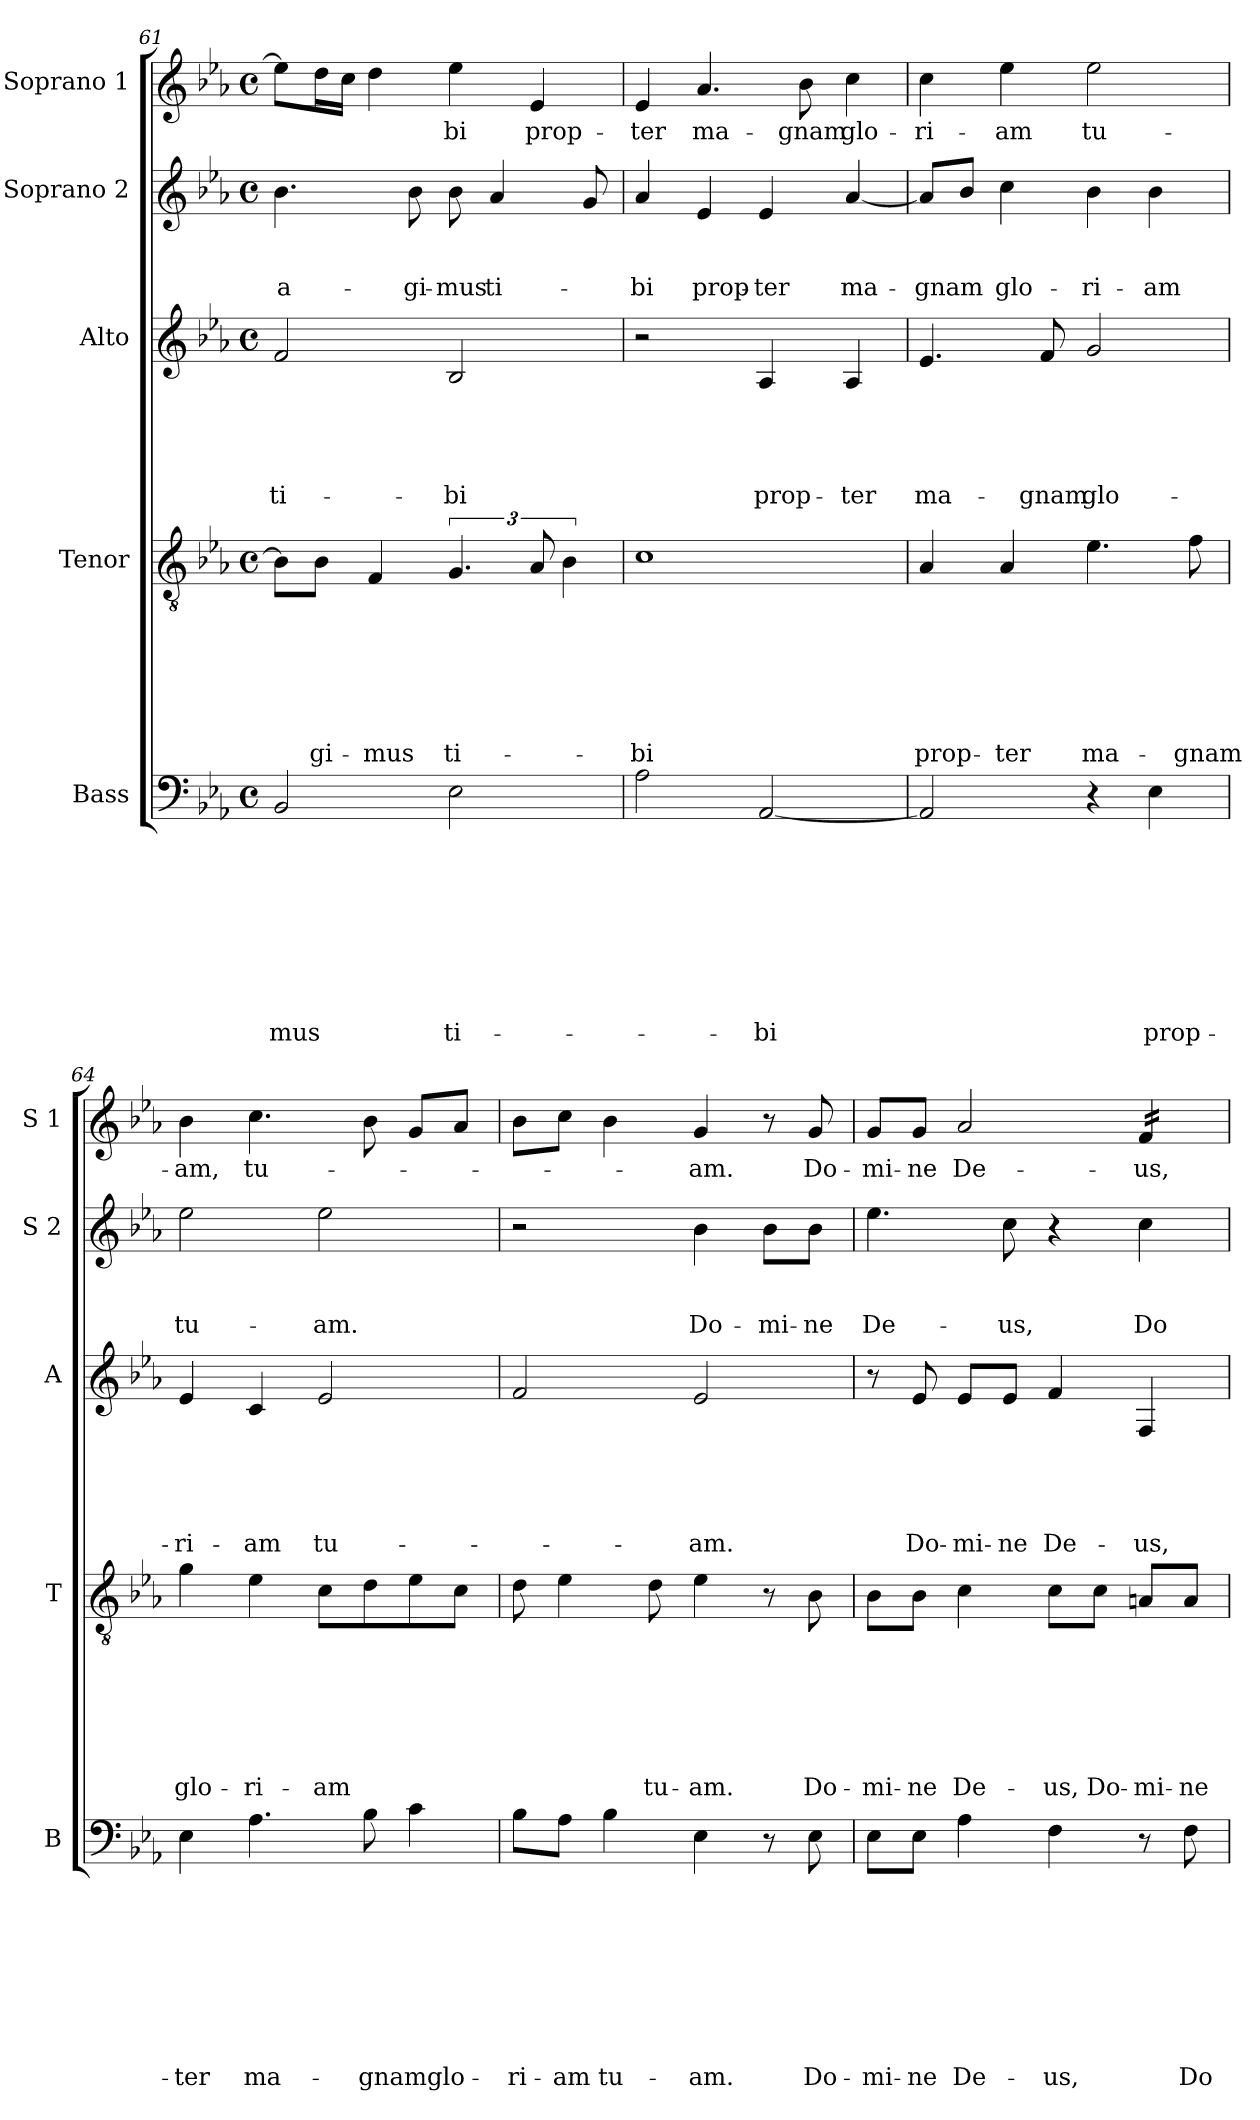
**kern	**text	**text	**text	**text	**text	**text	**text	**text	**text	**kern	**text	**text	**text	**text	**text	**text	**text	**kern	**text	**text	**text	**text	**text	**kern	**text	**text	**text	**kern	**text
*part5	*part5	*part5	*part5	*part5	*part5	*part5	*part5	*part5	*part5	*part4	*part4	*part4	*part4	*part4	*part4	*part4	*part4	*part3	*part3	*part3	*part3	*part3	*part3	*part2	*part2	*part2	*part2	*part1	*part1
*staff5	*staff5	*staff5	*staff5	*staff5	*staff5	*staff5	*staff5	*staff5	*staff5	*staff4	*staff4	*staff4	*staff4	*staff4	*staff4	*staff4	*staff4	*staff3	*staff3	*staff3	*staff3	*staff3	*staff3	*staff2	*staff2	*staff2	*staff2	*staff1	*staff1
*I"Bass	*	*	*	*	*	*	*	*	*	*I"Tenor	*	*	*	*	*	*	*	*I"Alto	*	*	*	*	*	*I"Soprano 2	*	*	*	*I"Soprano 1	*
*I'B	*	*	*	*	*	*	*	*	*	*I'T	*	*	*	*	*	*	*	*I'A	*	*	*	*	*	*I'S 2	*	*	*	*I'S 1	*
*clefF4	*	*	*	*	*	*	*	*	*	*clefGv2	*	*	*	*	*	*	*	*clefG2	*	*	*	*	*	*clefG2	*	*	*	*clefG2	*
*k[b-e-a-]	*	*	*	*	*	*	*	*	*	*k[b-e-a-]	*	*	*	*	*	*	*	*k[b-e-a-]	*	*	*	*	*	*k[b-e-a-]	*	*	*	*k[b-e-a-]	*
*E-:	*	*	*	*	*	*	*	*	*	*E-:	*	*	*	*	*	*	*	*E-:	*	*	*	*	*	*E-:	*	*	*	*E-:	*
*M4/4	*	*	*	*	*	*	*	*	*	*M4/4	*	*	*	*	*	*	*	*M4/4	*	*	*	*	*	*M4/4	*	*	*	*M4/4	*
*met(c)	*	*	*	*	*	*	*	*	*	*met(c)	*	*	*	*	*	*	*	*met(c)	*	*	*	*	*	*met(c)	*	*	*	*met(c)	*
=61	=61	=61	=61	=61	=61	=61	=61	=61	=61	=61	=61	=61	=61	=61	=61	=61	=61	=61	=61	=61	=61	=61	=61	=61	=61	=61	=61	=61	=61
!	!	!	!	!	!	!	!	!	!LO:LY:b	!	!	!	!	!	!	!	!	!	!	!	!	!	!LO:LY:b	!	!	!	!LO:LY:b	!	!
2BB-/	.	.	.	.	.	.	.	.	-mus	8B-\L]	.	.	.	.	.	.	.	2f/	.	.	.	.	ti-	4.b-\	.	.	a-	8ee-\L]	.
!	!	!	!	!	!	!	!	!	!	!	!	!	!	!	!	!	!LO:LY:b	!	!	!	!	!	!	!	!	!	!	!	!
.	.	.	.	.	.	.	.	.	.	8B-\J	.	.	.	.	.	.	-gi-	.	.	.	.	.	.	.	.	.	.	16dd\L	.
.	.	.	.	.	.	.	.	.	.	.	.	.	.	.	.	.	.	.	.	.	.	.	.	.	.	.	.	16cc\JJ	.
!	!	!	!	!	!	!	!	!	!	!	!	!	!	!	!	!	!LO:LY:b	!	!	!	!	!	!	!	!	!	!	!	!
.	.	.	.	.	.	.	.	.	.	4F/	.	.	.	.	.	.	-mus	.	.	.	.	.	.	.	.	.	.	4dd\	.
!	!	!	!	!	!	!	!	!	!	!	!	!	!	!	!	!	!	!	!	!	!	!	!	!	!	!	!LO:LY:b	!	!
.	.	.	.	.	.	.	.	.	.	.	.	.	.	.	.	.	.	.	.	.	.	.	.	8b-\	.	.	-gi-	.	.
!	!	!	!	!	!	!	!	!	!LO:LY:b	!	!	!	!	!	!	!	!LO:LY:b	!	!	!	!	!	!LO:LY:b	!	!	!	!LO:LY:b	!	!LO:LY:b
2E-\	.	.	.	.	.	.	.	.	ti-	6.G/	.	.	.	.	.	.	ti-	2B-/	.	.	.	.	-bi	8b-\	.	.	-mus	4ee-\	-bi
!	!	!	!	!	!	!	!	!	!	!	!	!	!	!	!	!	!	!	!	!	!	!	!	!	!	!	!LO:LY:b	!	!
.	.	.	.	.	.	.	.	.	.	.	.	.	.	.	.	.	.	.	.	.	.	.	.	4a-/	.	.	ti-	.	.
!	!	!	!	!	!	!	!	!	!	!	!	!	!	!	!	!	!	!	!	!	!	!	!	!	!	!	!	!	!LO:LY:b
.	.	.	.	.	.	.	.	.	.	12A-/	.	.	.	.	.	.	.	.	.	.	.	.	.	.	.	.	.	4e-/	prop-
.	.	.	.	.	.	.	.	.	.	6B-\	.	.	.	.	.	.	.	.	.	.	.	.	.	.	.	.	.	.	.
.	.	.	.	.	.	.	.	.	.	.	.	.	.	.	.	.	.	.	.	.	.	.	.	8g/	.	.	.	.	.
=62	=62	=62	=62	=62	=62	=62	=62	=62	=62	=62	=62	=62	=62	=62	=62	=62	=62	=62	=62	=62	=62	=62	=62	=62	=62	=62	=62	=62	=62
!	!	!	!	!	!	!	!	!	!	!	!	!	!	!	!	!	!LO:LY:b	!	!	!	!	!	!	!	!	!	!LO:LY:b	!	!LO:LY:b
2A-\	.	.	.	.	.	.	.	.	.	1c	.	.	.	.	.	.	-bi	2r	.	.	.	.	.	4a-/	.	.	-bi	4e-/	-ter
!	!	!	!	!	!	!	!	!	!	!	!	!	!	!	!	!	!	!	!	!	!	!	!	!	!	!	!LO:LY:b	!	!LO:LY:b
.	.	.	.	.	.	.	.	.	.	.	.	.	.	.	.	.	.	.	.	.	.	.	.	4e-/	.	.	prop-	4.a-/	ma-
!	!	!	!	!	!	!	!	!	!LO:LY:b	!	!	!	!	!	!	!	!	!	!	!	!	!	!LO:LY:b	!	!	!	!LO:LY:b	!	!
[<2AA-/	.	.	.	.	.	.	.	.	-bi	.	.	.	.	.	.	.	.	4A-/	.	.	.	.	prop-	4e-/	.	.	-ter	.	.
!	!	!	!	!	!	!	!	!	!	!	!	!	!	!	!	!	!	!	!	!	!	!	!	!	!	!	!	!	!LO:LY:b
.	.	.	.	.	.	.	.	.	.	.	.	.	.	.	.	.	.	.	.	.	.	.	.	.	.	.	.	8b-\	-gnam
!	!	!	!	!	!	!	!	!	!	!	!	!	!	!	!	!	!	!	!	!	!	!	!LO:LY:b	!	!	!	!LO:LY:b	!	!LO:LY:b
.	.	.	.	.	.	.	.	.	.	.	.	.	.	.	.	.	.	4A-/	.	.	.	.	-ter	[<4a-/	.	.	ma-	4cc\	glo-
!!LO:LB:g=z
=63	=63	=63	=63	=63	=63	=63	=63	=63	=63	=63	=63	=63	=63	=63	=63	=63	=63	=63	=63	=63	=63	=63	=63	=63	=63	=63	=63	=63	=63
!	!	!	!	!	!	!	!	!	!	!	!	!	!	!	!	!	!LO:LY:b	!	!	!	!	!	!LO:LY:b	!	!	!	!LO:LY:b	!	!LO:LY:b
2AA-/]	.	.	.	.	.	.	.	.	.	4A-/	.	.	.	.	.	.	prop-	4.e-/	.	.	.	.	ma-	8a-/L]	.	.	-gnam	4cc\	-ri-
.	.	.	.	.	.	.	.	.	.	.	.	.	.	.	.	.	.	.	.	.	.	.	.	8b-/J	.	.	.	.	.
!	!	!	!	!	!	!	!	!	!	!	!	!	!	!	!	!	!LO:LY:b	!	!	!	!	!	!	!	!	!	!LO:LY:b	!	!LO:LY:b
.	.	.	.	.	.	.	.	.	.	4A-/	.	.	.	.	.	.	-ter	.	.	.	.	.	.	4cc\	.	.	glo-	4ee-\	-am
!	!	!	!	!	!	!	!	!	!	!	!	!	!	!	!	!	!	!	!	!	!	!	!LO:LY:b	!	!	!	!	!	!
.	.	.	.	.	.	.	.	.	.	.	.	.	.	.	.	.	.	8f/	.	.	.	.	-gnam	.	.	.	.	.	.
!	!	!	!	!	!	!	!	!	!	!	!	!	!	!	!	!	!LO:LY:b	!	!	!	!	!	!LO:LY:b	!	!	!	!LO:LY:b	!	!LO:LY:b
4r	.	.	.	.	.	.	.	.	.	4.e-\	.	.	.	.	.	.	ma-	2g/	.	.	.	.	glo-	4b-\	.	.	-ri-	2ee-\	tu-
!	!	!	!	!	!	!	!	!	!LO:LY:b	!	!	!	!	!	!	!	!	!	!	!	!	!	!	!	!	!	!LO:LY:b	!	!
4E-\	.	.	.	.	.	.	.	.	prop-	.	.	.	.	.	.	.	.	.	.	.	.	.	.	4b-\	.	.	-am	.	.
!	!	!	!	!	!	!	!	!	!	!	!	!	!	!	!	!	!LO:LY:b	!	!	!	!	!	!	!	!	!	!	!	!
.	.	.	.	.	.	.	.	.	.	8f\	.	.	.	.	.	.	-gnam	.	.	.	.	.	.	.	.	.	.	.	.
=64	=64	=64	=64	=64	=64	=64	=64	=64	=64	=64	=64	=64	=64	=64	=64	=64	=64	=64	=64	=64	=64	=64	=64	=64	=64	=64	=64	=64	=64
!	!	!	!	!	!	!	!	!	!LO:LY:b	!	!	!	!	!	!	!	!LO:LY:b	!	!	!	!	!	!LO:LY:b	!	!	!	!LO:LY:b	!	!LO:LY:b
4E-\	.	.	.	.	.	.	.	.	-ter	4g\	.	.	.	.	.	.	glo-	4e-/	.	.	.	.	-ri-	2ee-\	.	.	tu-	4b-\	-am,
!	!	!	!	!	!	!	!	!	!LO:LY:b	!	!	!	!	!	!	!	!LO:LY:b	!	!	!	!	!	!LO:LY:b	!	!	!	!	!	!LO:LY:b
4.A-\	.	.	.	.	.	.	.	.	ma-	4e-\	.	.	.	.	.	.	-ri-	4c/	.	.	.	.	-am	.	.	.	.	4.cc\	tu-
!	!	!	!	!	!	!	!	!	!	!	!	!	!	!	!	!	!LO:LY:b	!	!	!	!	!	!LO:LY:b	!	!	!	!LO:LY:b	!	!
.	.	.	.	.	.	.	.	.	.	8c\L	.	.	.	.	.	.	-am	2e-/	.	.	.	.	tu-	2ee-\	.	.	-am.	.	.
!	!	!	!	!	!	!	!	!	!LO:LY:b	!	!	!	!	!	!	!	!	!	!	!	!	!	!	!	!	!	!	!	!
8B-\	.	.	.	.	.	.	.	.	-gnamglo-	8d\	.	.	.	.	.	.	.	.	.	.	.	.	.	.	.	.	.	8b-\	.
4c\	.	.	.	.	.	.	.	.	.	8e-\	.	.	.	.	.	.	.	.	.	.	.	.	.	.	.	.	.	8g/L	.
.	.	.	.	.	.	.	.	.	.	8c\J	.	.	.	.	.	.	.	.	.	.	.	.	.	.	.	.	.	8a-/J	.
=65	=65	=65	=65	=65	=65	=65	=65	=65	=65	=65	=65	=65	=65	=65	=65	=65	=65	=65	=65	=65	=65	=65	=65	=65	=65	=65	=65	=65	=65
!	!	!	!	!	!	!	!	!	!LO:LY:b	!	!	!	!	!	!	!	!	!	!	!	!	!	!	!	!	!	!	!	!
8B-\L	.	.	.	.	.	.	.	.	-ri-	8d\	.	.	.	.	.	.	.	2f/	.	.	.	.	.	2r	.	.	.	8b-\L	.
!	!	!	!	!	!	!	!	!	!LO:LY:b:rj	!	!	!	!	!	!	!	!	!	!	!	!	!	!	!	!	!	!	!	!
8A-\J	.	.	.	.	.	.	.	.	-am	4e-\	.	.	.	.	.	.	.	.	.	.	.	.	.	.	.	.	.	8cc\J	.
!	!	!	!	!	!	!	!	!	!LO:LY:b	!	!	!	!	!	!	!	!	!	!	!	!	!	!	!	!	!	!	!	!
4B-\	.	.	.	.	.	.	.	.	tu-	.	.	.	.	.	.	.	.	.	.	.	.	.	.	.	.	.	.	4b-\	.
!	!	!	!	!	!	!	!	!	!	!	!	!	!	!	!	!	!LO:LY:b	!	!	!	!	!	!	!	!	!	!	!	!
.	.	.	.	.	.	.	.	.	.	8d\	.	.	.	.	.	.	tu-	.	.	.	.	.	.	.	.	.	.	.	.
!	!	!	!	!	!	!	!	!	!LO:LY:b	!	!	!	!	!	!	!	!LO:LY:b	!	!	!	!	!	!LO:LY:b	!	!	!	!LO:LY:b	!	!LO:LY:b
4E-\	.	.	.	.	.	.	.	.	-am.	4e-\	.	.	.	.	.	.	-am.	2e-/	.	.	.	.	-am.	4b-\	.	.	Do-	4g/	-am.
!	!	!	!	!	!	!	!	!	!	!	!	!	!	!	!	!	!	!	!	!	!	!	!	!	!	!	!LO:LY:b	!	!
8r	.	.	.	.	.	.	.	.	.	8r	.	.	.	.	.	.	.	.	.	.	.	.	.	8b-\L	.	.	-mi-	8r	.
!	!	!	!	!	!	!	!	!	!LO:LY:b	!	!	!	!	!	!	!	!LO:LY:b	!	!	!	!	!	!	!	!	!	!LO:LY:b:rj	!	!LO:LY:b
8E-\	.	.	.	.	.	.	.	.	Do-	8B-\	.	.	.	.	.	.	Do-	.	.	.	.	.	.	8b-\J	.	.	-ne	8g/	Do-
=66	=66	=66	=66	=66	=66	=66	=66	=66	=66	=66	=66	=66	=66	=66	=66	=66	=66	=66	=66	=66	=66	=66	=66	=66	=66	=66	=66	=66	=66
!	!	!	!	!	!	!	!	!	!LO:LY:b	!	!	!	!	!	!	!	!LO:LY:b	!	!	!	!	!	!	!	!	!	!LO:LY:b	!	!LO:LY:b
8E-\L	.	.	.	.	.	.	.	.	-mi-	8B-\L	.	.	.	.	.	.	-mi-	8r	.	.	.	.	.	4.ee-\	.	.	De-	8g/L	-mi-
!	!	!	!	!	!	!	!	!	!LO:LY:b	!	!	!	!	!	!	!	!LO:LY:b	!	!	!	!	!	!LO:LY:b	!	!	!	!	!	!LO:LY:b
8E-\J	.	.	.	.	.	.	.	.	-ne	8B-\J	.	.	.	.	.	.	-ne	8e-/	.	.	.	.	Do-	.	.	.	.	8g/J	-ne
!	!	!	!	!	!	!	!	!	!LO:LY:b	!	!	!	!	!	!	!	!LO:LY:b	!	!	!	!	!	!LO:LY:b	!	!	!	!	!	!LO:LY:b
4A-\	.	.	.	.	.	.	.	.	De-	4c\	.	.	.	.	.	.	De-	8e-/L	.	.	.	.	-mi-	.	.	.	.	2a-/	De-
!	!	!	!	!	!	!	!	!	!	!	!	!	!	!	!	!	!	!	!	!	!	!	!LO:LY:b	!	!	!	!LO:LY:b	!	!
.	.	.	.	.	.	.	.	.	.	.	.	.	.	.	.	.	.	8e-/J	.	.	.	.	-ne	8cc\	.	.	-us,	.	.
!	!	!	!	!	!	!	!	!	!LO:LY:b	!	!	!	!	!	!	!	!LO:LY:b	!	!	!	!	!	!LO:LY:b	!	!	!	!	!	!
4F\	.	.	.	.	.	.	.	.	-us,	8c\L	.	.	.	.	.	.	-us,	4f/	.	.	.	.	De-	4r	.	.	.	.	.
!	!	!	!	!	!	!	!	!	!	!	!	!	!	!	!	!	!LO:LY:b	!	!	!	!	!	!	!	!	!	!	!	!
.	.	.	.	.	.	.	.	.	.	8c\J	.	.	.	.	.	.	Do-	.	.	.	.	.	.	.	.	.	.	.	.
!	!	!	!	!	!	!	!	!	!	!	!	!	!	!	!	!	!LO:LY:b	!	!	!	!	!	!LO:LY:b	!	!	!	!LO:LY:b	!	!LO:LY:b
*	*	*	*	*	*	*	*	*	*	*	*	*	*	*	*	*	*	*	*	*	*	*	*	*	*	*	*	*tremolo	*
8r	.	.	.	.	.	.	.	.	.	8An/L	.	.	.	.	.	.	-mi-	4F/	.	.	.	.	-us,	4cc\	.	.	Do-	16f/LL	-us,
.	.	.	.	.	.	.	.	.	.	.	.	.	.	.	.	.	.	.	.	.	.	.	.	.	.	.	.	16f/	.
!	!	!	!	!	!	!	!	!	!LO:LY:b	!	!	!	!	!	!	!	!LO:LY:b	!	!	!	!	!	!	!	!	!	!	!	!
8F\	.	.	.	.	.	.	.	.	Do-	8A/J	.	.	.	.	.	.	-ne	.	.	.	.	.	.	.	.	.	.	16f/	.
.	.	.	.	.	.	.	.	.	.	.	.	.	.	.	.	.	.	.	.	.	.	.	.	.	.	.	.	16f/JJ	.
*	*	*	*	*	*	*	*	*	*	*	*	*	*	*	*	*	*	*	*	*	*	*	*	*	*	*	*	*Xtremolo	*
=	=	=	=	=	=	=	=	=	=	=	=	=	=	=	=	=	=	=	=	=	=	=	=	=	=	=	=	=	=
*-	*-	*-	*-	*-	*-	*-	*-	*-	*-	*-	*-	*-	*-	*-	*-	*-	*-	*-	*-	*-	*-	*-	*-	*-	*-	*-	*-	*-	*-
